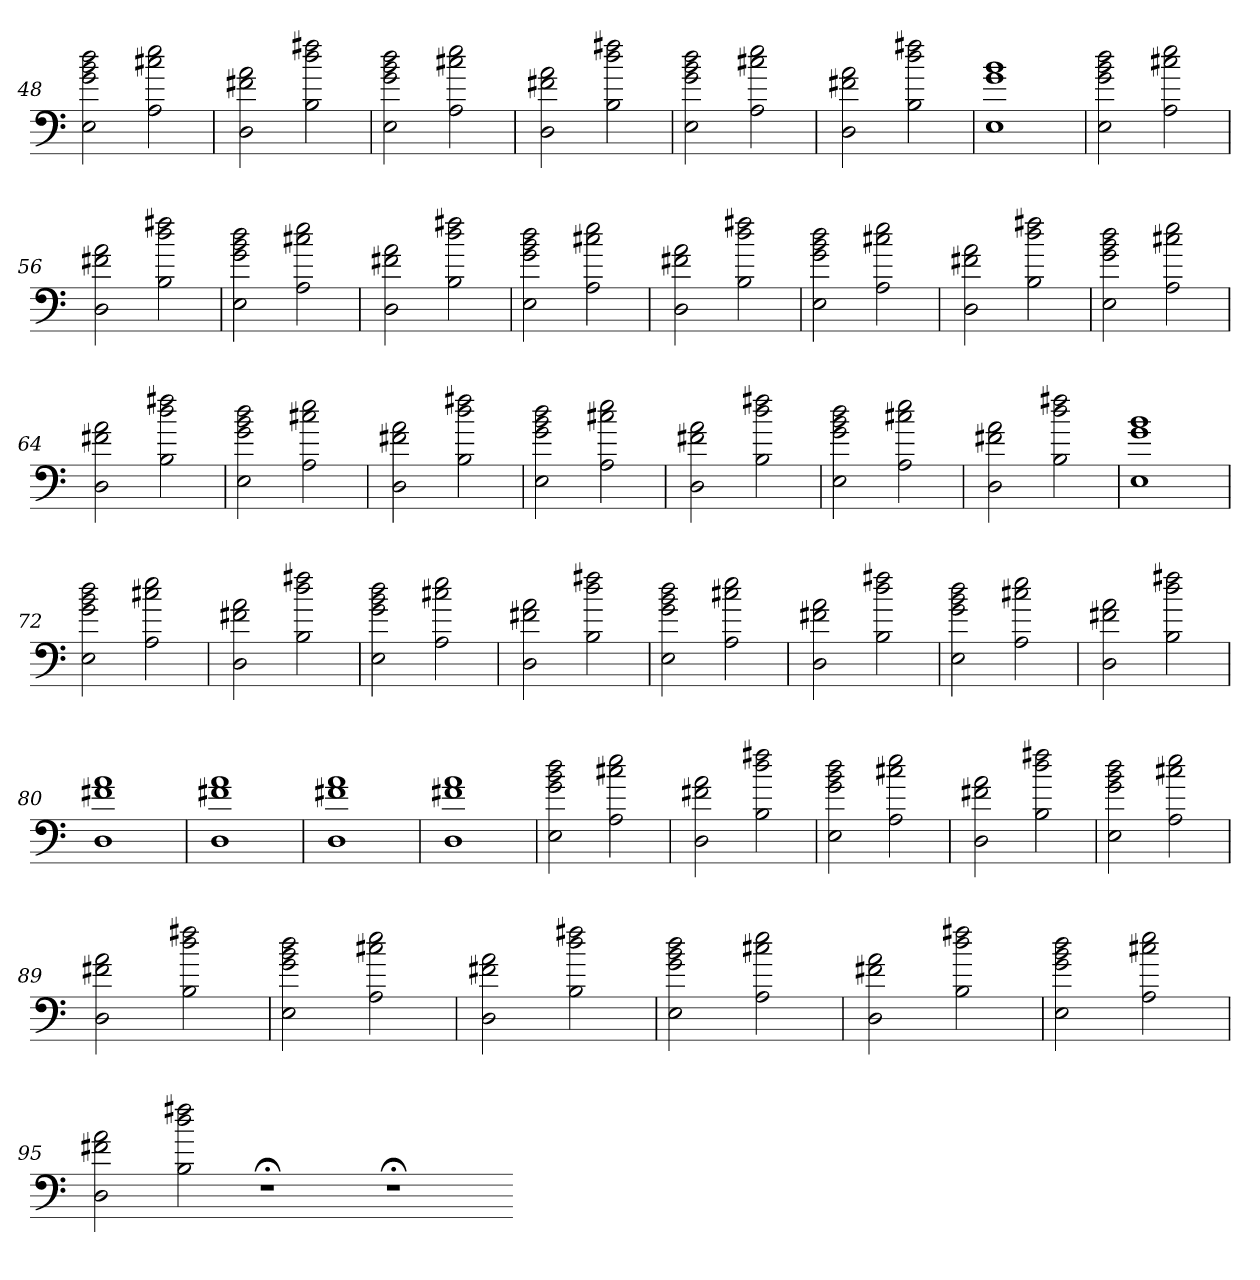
**kern
*part1
*staff1
=48
2E 2g 2b 2dd
2A 2cc#X 2ee
=49
2D 2f#X 2a
2B 2dd 2ff#X
=50
2E 2g 2b 2dd
2A 2cc#X 2ee
=51
2D 2f#X 2a
2B 2dd 2ff#X
=52
2E 2g 2b 2dd
2A 2cc#X 2ee
=53
2D 2f#X 2a
2B 2dd 2ff#X
=54
1E 1g 1b
=55
2E 2g 2b 2dd
2A 2cc#X 2ee
=56
2D 2f#X 2a
2B 2dd 2ff#X
=57
2E 2g 2b 2dd
2A 2cc#X 2ee
=58
2D 2f#X 2a
2B 2dd 2ff#X
=59
2E 2g 2b 2dd
2A 2cc#X 2ee
=60
2D 2f#X 2a
2B 2dd 2ff#X
=61
2E 2g 2b 2dd
2A 2cc#X 2ee
=62
2D 2f#X 2a
2B 2dd 2ff#X
=63
2E 2g 2b 2dd
2A 2cc#X 2ee
=64
2D 2f#X 2a
2B 2dd 2ff#X
=65
2E 2g 2b 2dd
2A 2cc#X 2ee
=66
2D 2f#X 2a
2B 2dd 2ff#X
=67
2E 2g 2b 2dd
2A 2cc#X 2ee
=68
2D 2f#X 2a
2B 2dd 2ff#X
=69
2E 2g 2b 2dd
2A 2cc#X 2ee
=70
2D 2f#X 2a
2B 2dd 2ff#X
=71
1E 1g 1b
=72
2E 2g 2b 2dd
2A 2cc#X 2ee
=73
2D 2f#X 2a
2B 2dd 2ff#X
=74
2E 2g 2b 2dd
2A 2cc#X 2ee
=75
2D 2f#X 2a
2B 2dd 2ff#X
=76
2E 2g 2b 2dd
2A 2cc#X 2ee
=77
2D 2f#X 2a
2B 2dd 2ff#X
=78
2E 2g 2b 2dd
2A 2cc#X 2ee
=79
2D 2f#X 2a
2B 2dd 2ff#X
=80
1D 1f#X 1a
=81
1D 1f#X 1a
=82
1D 1f#X 1a
=83
1D 1f#X 1a
=84
2E 2g 2b 2dd
2A 2cc#X 2ee
=85
2D 2f#X 2a
2B 2dd 2ff#X
=86
2E 2g 2b 2dd
2A 2cc#X 2ee
=87
2D 2f#X 2a
2B 2dd 2ff#X
=88
2E 2g 2b 2dd
2A 2cc#X 2ee
=89
2D 2f#X 2a
2B 2dd 2ff#X
=90
2E 2g 2b 2dd
2A 2cc#X 2ee
=91
2D 2f#X 2a
2B 2dd 2ff#X
=92
2E 2g 2b 2dd
2A 2cc#X 2ee
=93
2D 2f#X 2a
2B 2dd 2ff#X
=94
2E 2g 2b 2dd
2A 2cc#X 2ee
=95
2D 2f#X 2a
2B 2dd 2ff#X
1r;<
1r;<
=-
*-
